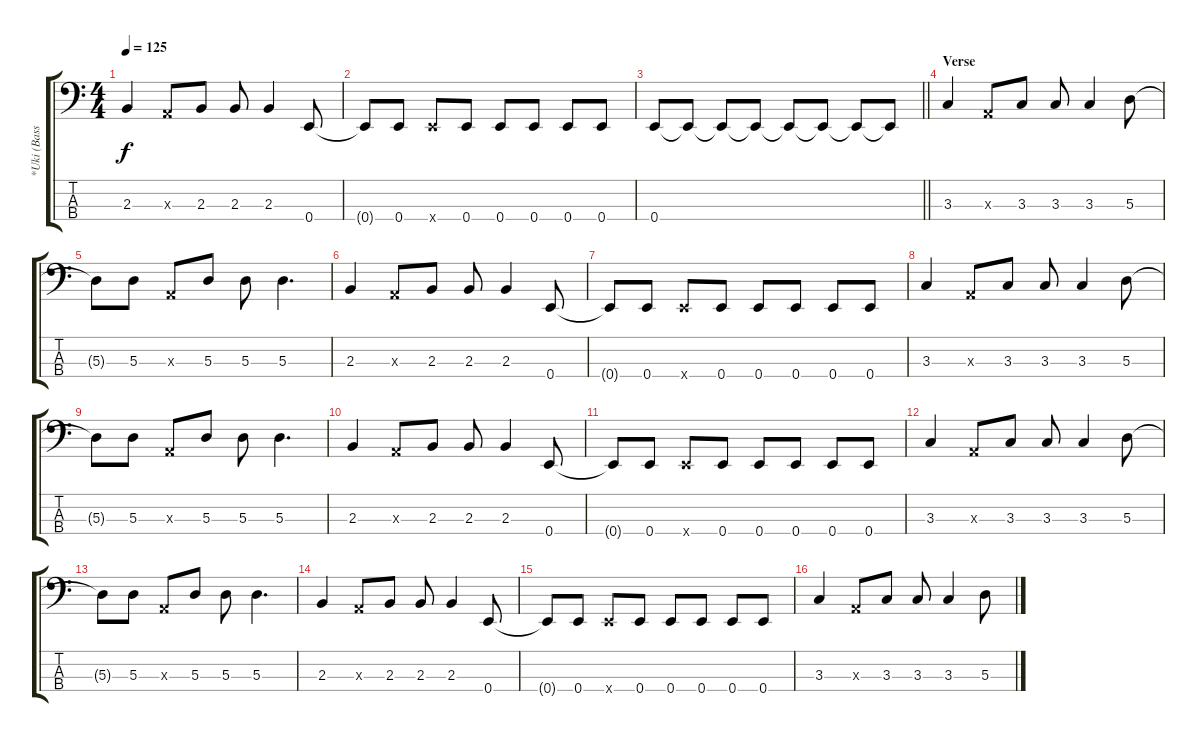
\track ("*Uki (Bass)" "*Uki (Bass") {instrument electricbassfinger}
\staff {score tabs}
\tuning (G2 D2 A1 E1) {hide}
\ts (4 4)
\tempo 125
\clef f4
\ks c
2.3.4{dy f} 0.3{x}.8 2.3.8 2.3.8 2.3.4 0.4.8 |
0.4{t}.8 0.4.8 0.4{x}.8 0.4.8 0.4.8 0.4.8 0.4.8 0.4.8 |
\barLineRight lightlight
0.4.8 0.4{t}.8 0.4{t}.8 0.4{t}.8 0.4{t}.8 0.4{t}.8 0.4{t}.8 0.4{t}.8 |
\section ("" "Verse")
3.3.4 0.3{x}.8 3.3.8 3.3.8 3.3.4 5.3.8 |
5.3{t}.8 5.3.8 0.3{x}.8 5.3.8 5.3.8 5.3.4{d} |
2.3.4 0.3{x}.8 2.3.8 2.3.8 2.3.4 0.4.8 |
0.4{t}.8 0.4.8 0.4{x}.8 0.4.8 0.4.8 0.4.8 0.4.8 0.4.8 |
3.3.4 0.3{x}.8 3.3.8 3.3.8 3.3.4 5.3.8 |
5.3{t}.8 5.3.8 0.3{x}.8 5.3.8 5.3.8 5.3.4{d} |
2.3.4 0.3{x}.8 2.3.8 2.3.8 2.3.4 0.4.8 |
0.4{t}.8 0.4.8 0.4{x}.8 0.4.8 0.4.8 0.4.8 0.4.8 0.4.8 |
3.3.4 0.3{x}.8 3.3.8 3.3.8 3.3.4 5.3.8 |
5.3{t}.8 5.3.8 0.3{x}.8 5.3.8 5.3.8 5.3.4{d} |
2.3.4 0.3{x}.8 2.3.8 2.3.8 2.3.4 0.4.8 |
0.4{t}.8 0.4.8 0.4{x}.8 0.4.8 0.4.8 0.4.8 0.4.8 0.4.8 |
3.3.4 0.3{x}.8 3.3.8 3.3.8 3.3.4 5.3.8
